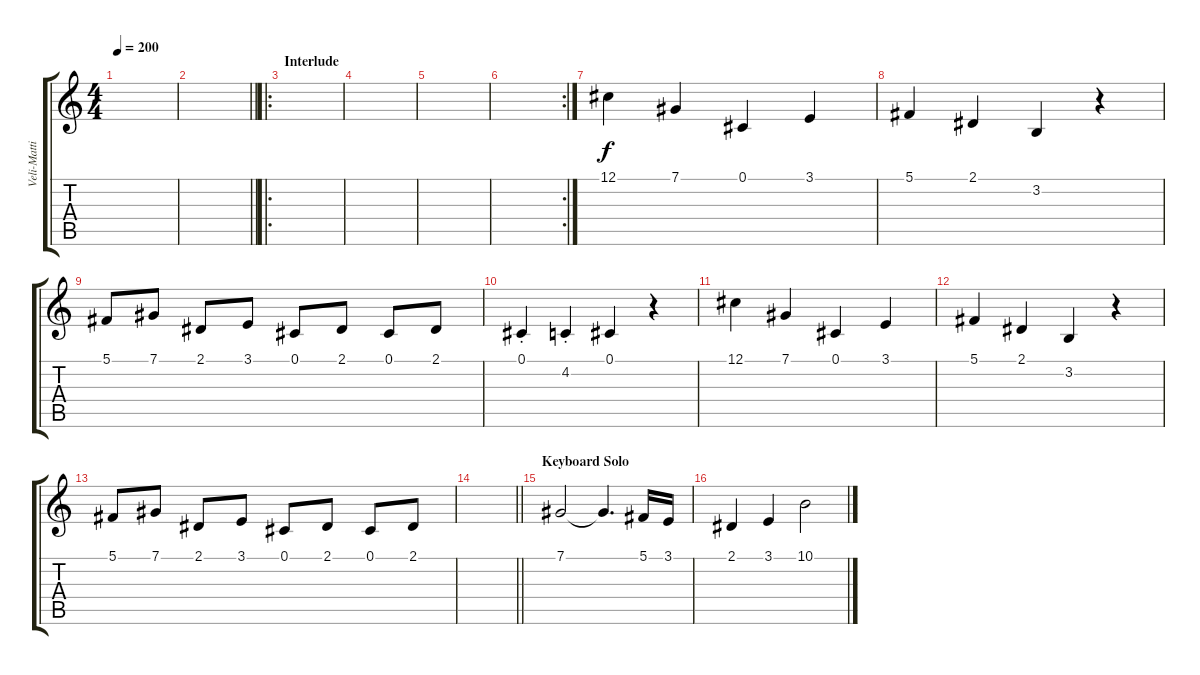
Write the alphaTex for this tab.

\track ("Veli-Matti Kananen" "Veli-Matti") {instrument lead2sawtooth}
\staff {score tabs}
\tuning (Db4 Ab3 E3 B2 Gb2 Db2) {hide}
\ts (4 4)
\tempo 200
\clef g2
\ks c
|
\barLineRight lightlight
|
\ro
\section ("" "Interlude")
|
|
|
\rc 2
|
12.1.4{instrument lead3calliope} 7.1.4 0.1.4 3.1.4 |
5.1.4 2.1.4 3.2.4 r.4 |
5.1.8 7.1.8 2.1.8 3.1.8 0.1.8 2.1.8 0.1.8 2.1.8 |
0.1{st}.4 4.2{st}.4 0.1.4 r.4 |
12.1.4 7.1.4 0.1.4 3.1.4 |
5.1.4 2.1.4 3.2.4 r.4 |
5.1.8 7.1.8 2.1.8 3.1.8 0.1.8 2.1.8 0.1.8 2.1.8 |
\barLineRight lightlight
|
\section ("" "Keyboard Solo")
7.1.2{instrument lead8bassandlead} 7.1{t}.4{d} 5.1.16 3.1.16 |
2.1.4 3.1.4 10.1.2
